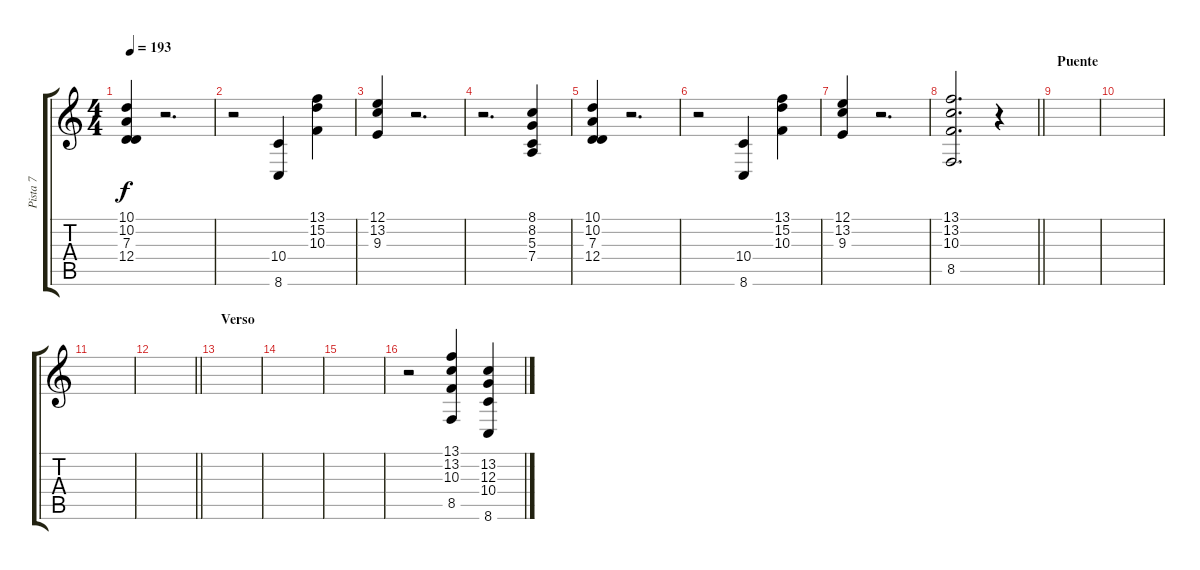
\track ("Pista 7" "Pista 7") {instrument tangoaccordion}
\staff {score tabs}
\tuning (E4 B3 G3 D3 A2 E2) {hide}
\ts (4 4)
\tempo 193
\clef g2
\ks c
(10.1 10.2 7.3 12.4).4{dy f} r.2{d} |
r.2 (10.4 8.6).4 (13.1 15.2 10.3).4 |
(12.1 13.2 9.3).4 r.2{d} |
r.2{d} (8.1 8.2 5.3 7.4).4 |
(10.1 10.2 7.3 12.4).4 r.2{d} |
r.2 (10.4 8.6).4 (13.1 15.2 10.3).4 |
(12.1 13.2 9.3).4 r.2{d} |
\barLineRight lightlight
(13.1 13.2 10.3 8.5).2{d} r.4 |
\section ("" "Puente")
|
|
|
\barLineRight lightlight
|
\section ("" "Verso")
|
|
|
r.2 (13.1 13.2 10.3 8.5).4 (13.2 12.3 10.4 8.6).4
